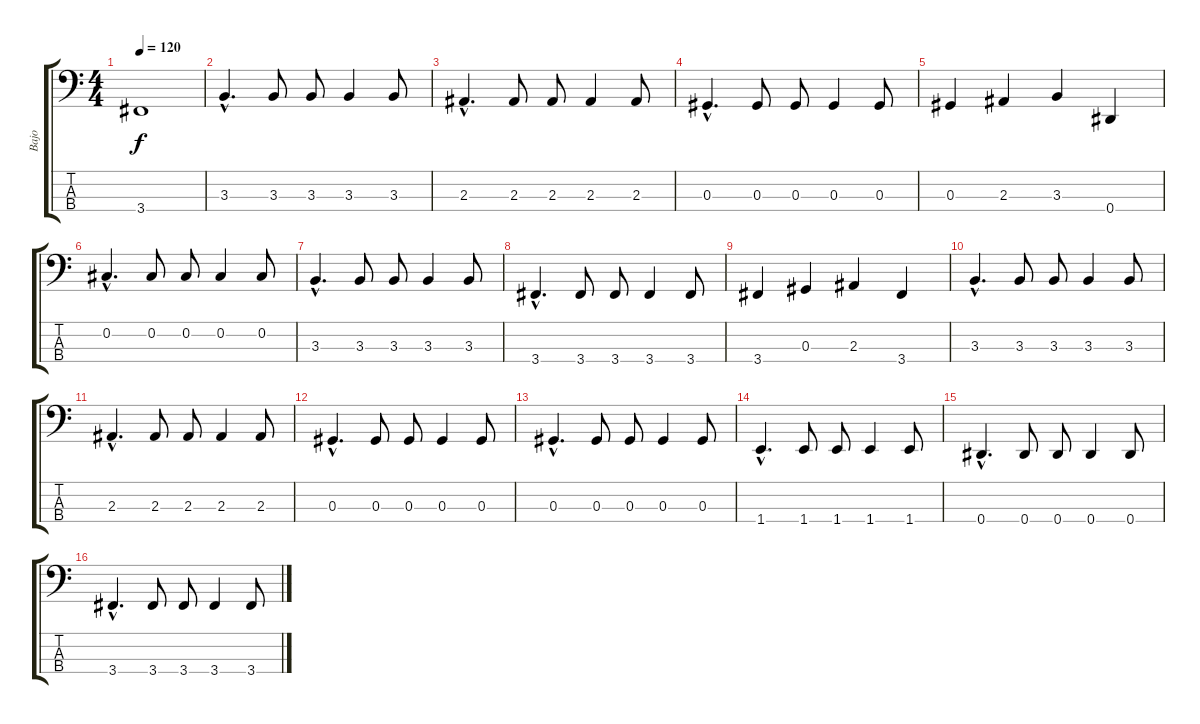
\track ("Bajo" "Bajo") {instrument electricbassfinger}
\staff {score tabs}
\tuning (Gb2 Db2 Ab1 Eb1) {hide}
\ts (4 4)
\tempo 120
\clef f4
\ks c
3.4{t}.1{dy f} |
3.3{hac}.4{d} 3.3.8 3.3.8 3.3.4 3.3.8 |
2.3{hac}.4{d} 2.3.8 2.3.8 2.3.4 2.3.8 |
0.3{hac}.4{d} 0.3.8 0.3.8 0.3.4 0.3.8 |
0.3.4 2.3.4 3.3.4 0.4.4 |
0.2{hac}.4{d} 0.2.8 0.2.8 0.2.4 0.2.8 |
3.3{hac}.4{d} 3.3.8 3.3.8 3.3.4 3.3.8 |
3.4{hac}.4{d} 3.4.8 3.4.8 3.4.4 3.4.8 |
3.4.4 0.3.4 2.3.4 3.4.4 |
3.3{hac}.4{d} 3.3.8 3.3.8 3.3.4 3.3.8 |
2.3{hac}.4{d} 2.3.8 2.3.8 2.3.4 2.3.8 |
0.3{hac}.4{d} 0.3.8 0.3.8 0.3.4 0.3.8 |
0.3{hac}.4{d} 0.3.8 0.3.8 0.3.4 0.3.8 |
1.4{hac}.4{d} 1.4.8 1.4.8 1.4.4 1.4.8 |
0.4{hac}.4{d} 0.4.8 0.4.8 0.4.4 0.4.8 |
3.4{hac}.4{d} 3.4.8 3.4.8 3.4.4 3.4.8
